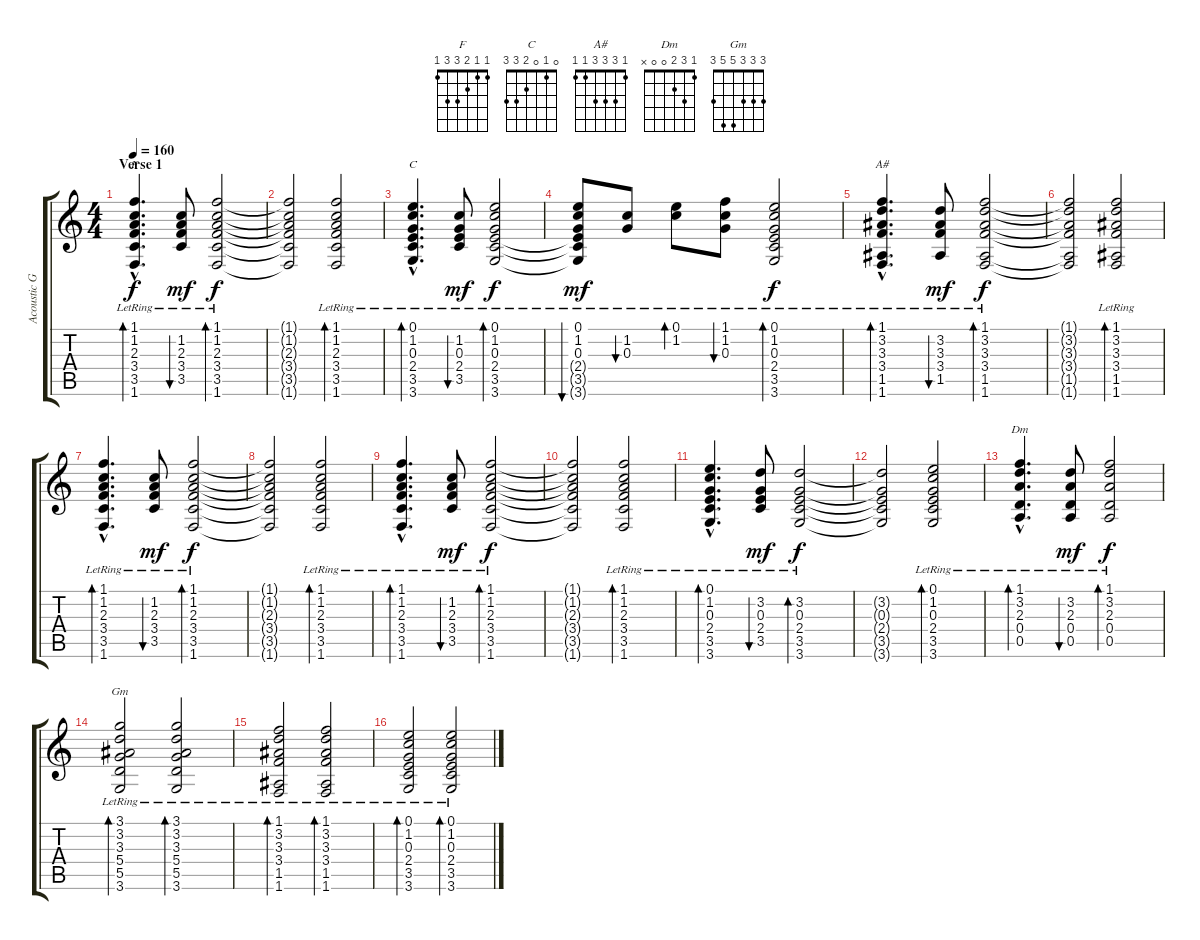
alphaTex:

\track ("Acoustic Guitar" "Acoustic G") {instrument acousticguitarsteel}
\staff {score tabs}
\tuning (E4 B3 G3 D3 A2 E2) {hide}
\chord ("F" 1 1 2 3 3 1)
\chord ("C" 0 1 0 2 3 3)
\chord ("A#" 1 3 3 3 1 1)
\chord ("Dm" 1 3 2 0 0 x)
\chord ("Gm" 3 3 3 5 5 3)
\ts (4 4)
\section ("" "Verse 1")
\tempo 160
\clef g2
\ks c
(1.1{hac lr} 1.2{hac lr} 2.3{hac lr} 3.4{hac lr} 3.5{hac lr} 1.6{hac lr}).4{d bd 30 ch "F" dy f} (1.2{lr} 2.3{lr} 3.4{lr} 3.5{lr}).8{bu 30 dy mf} (1.1{lr} 1.2{lr} 2.3{lr} 3.4{lr} 3.5{lr} 1.6{lr}).2{bd 30 dy f} |
(1.1{t} 1.2{t} 2.3{t} 3.4{t} 3.5{t} 1.6{t}).2 (1.1{lr} 1.2{lr} 2.3{lr} 3.4{lr} 3.5{lr} 1.6{lr}).2{bd 30} |
(0.1{hac lr} 1.2{hac lr} 0.3{hac lr} 2.4{hac lr} 3.5{hac lr} 3.6{hac lr}).4{d bd 30 ch "C"} (1.2{lr} 0.3{lr} 2.4{lr} 3.5{lr}).8{bu 30 dy mf} (0.1{lr} 1.2{lr} 0.3{lr} 2.4{lr} 3.5{lr} 3.6{lr}).2{bd 30 dy f} |
(0.1{lr} 1.2{lr} 0.3{lr} 2.4{t} 3.5{t} 3.6{t}).8{bu 30 dy mf} (1.2{lr} 0.3{lr}).8{bu 30} (0.1{lr} 1.2{lr}).8{bd 30} (1.1{lr} 1.2{lr} 0.3{lr}).8{bu 30} (0.1{lr} 1.2{lr} 0.3{lr} 2.4{lr} 3.5{lr} 3.6{lr}).2{bd 30 dy f} |
(1.1{hac lr} 3.2{hac lr} 3.3{hac lr} 3.4{hac lr} 1.5{hac lr} 1.6{hac lr}).4{d bd 30 ch "A#"} (3.2{lr} 3.3{lr} 3.4{lr} 1.5{lr}).8{bu 30 dy mf} (1.1{lr} 3.2{lr} 3.3{lr} 3.4{lr} 1.5{lr} 1.6{lr}).2{bd 30 dy f} |
(1.1{t} 3.2{t} 3.3{t} 3.4{t} 1.5{t} 1.6{t}).2 (1.1{lr} 3.2{lr} 3.3{lr} 3.4{lr} 1.5{lr} 1.6{lr}).2{bd 30} |
(1.1{hac lr} 1.2{hac lr} 2.3{hac lr} 3.4{hac lr} 3.5{hac lr} 1.6{hac lr}).4{d bd 30} (1.2{lr} 2.3{lr} 3.4{lr} 3.5{lr}).8{bu 30 dy mf} (1.1{lr} 1.2{lr} 2.3{lr} 3.4{lr} 3.5{lr} 1.6{lr}).2{bd 30 dy f} |
(1.1{t} 1.2{t} 2.3{t} 3.4{t} 3.5{t} 1.6{t}).2 (1.1{lr} 1.2{lr} 2.3{lr} 3.4{lr} 3.5{lr} 1.6{lr}).2{bd 30} |
(1.1{hac lr} 1.2{hac lr} 2.3{hac lr} 3.4{hac lr} 3.5{hac lr} 1.6{hac lr}).4{d bd 30} (1.2{lr} 2.3{lr} 3.4{lr} 3.5{lr}).8{bu 30 dy mf} (1.1{lr} 1.2{lr} 2.3{lr} 3.4{lr} 3.5{lr} 1.6{lr}).2{bd 30 dy f} |
(1.1{t} 1.2{t} 2.3{t} 3.4{t} 3.5{t} 1.6{t}).2 (1.1{lr} 1.2{lr} 2.3{lr} 3.4{lr} 3.5{lr} 1.6{lr}).2{bd 30} |
(0.1{hac lr} 1.2{hac lr} 0.3{hac lr} 2.4{hac lr} 3.5{hac lr} 3.6{hac lr}).4{d bd 30} (3.2{lr} 0.3{lr} 2.4{lr} 3.5{lr}).8{bu 30 dy mf} (3.2{lr} 0.3{lr} 2.4{lr} 3.5{lr} 3.6{lr}).2{bd 30 dy f} |
(3.2{t} 0.3{t} 2.4{t} 3.5{t} 3.6{t}).2 (0.1{lr} 1.2{lr} 0.3{lr} 2.4{lr} 3.5{lr} 3.6{lr}).2{bd 30} |
(1.1{hac lr} 3.2{hac lr} 2.3{hac lr} 0.4{hac lr} 0.5{hac lr}).4{d bd 30 ch "Dm"} (3.2{lr} 2.3{lr} 0.4{lr} 0.5{lr}).8{bu 30 dy mf} (1.1{lr} 3.2{lr} 2.3{lr} 0.4{lr} 0.5{lr}).2{bd 30 dy f} |
(3.1{lr} 3.2{lr} 3.3{lr} 5.4{lr} 5.5{lr} 3.6{lr}).2{bd 30 ch "Gm"} (3.1{lr} 3.2{lr} 3.3{lr} 5.4{lr} 5.5{lr} 3.6{lr}).2{bd 30} |
(1.1{lr} 3.2{lr} 3.3{lr} 3.4{lr} 1.5{lr} 1.6{lr}).2{bd 30} (1.1{lr} 3.2{lr} 3.3{lr} 3.4{lr} 1.5{lr} 1.6{lr}).2{bd 30} |
(0.1{lr} 1.2{lr} 0.3{lr} 2.4{lr} 3.5{lr} 3.6{lr}).2{bd 30} (0.1{lr} 1.2{lr} 0.3{lr} 2.4{lr} 3.5{lr} 3.6{lr}).2{bd 30}
